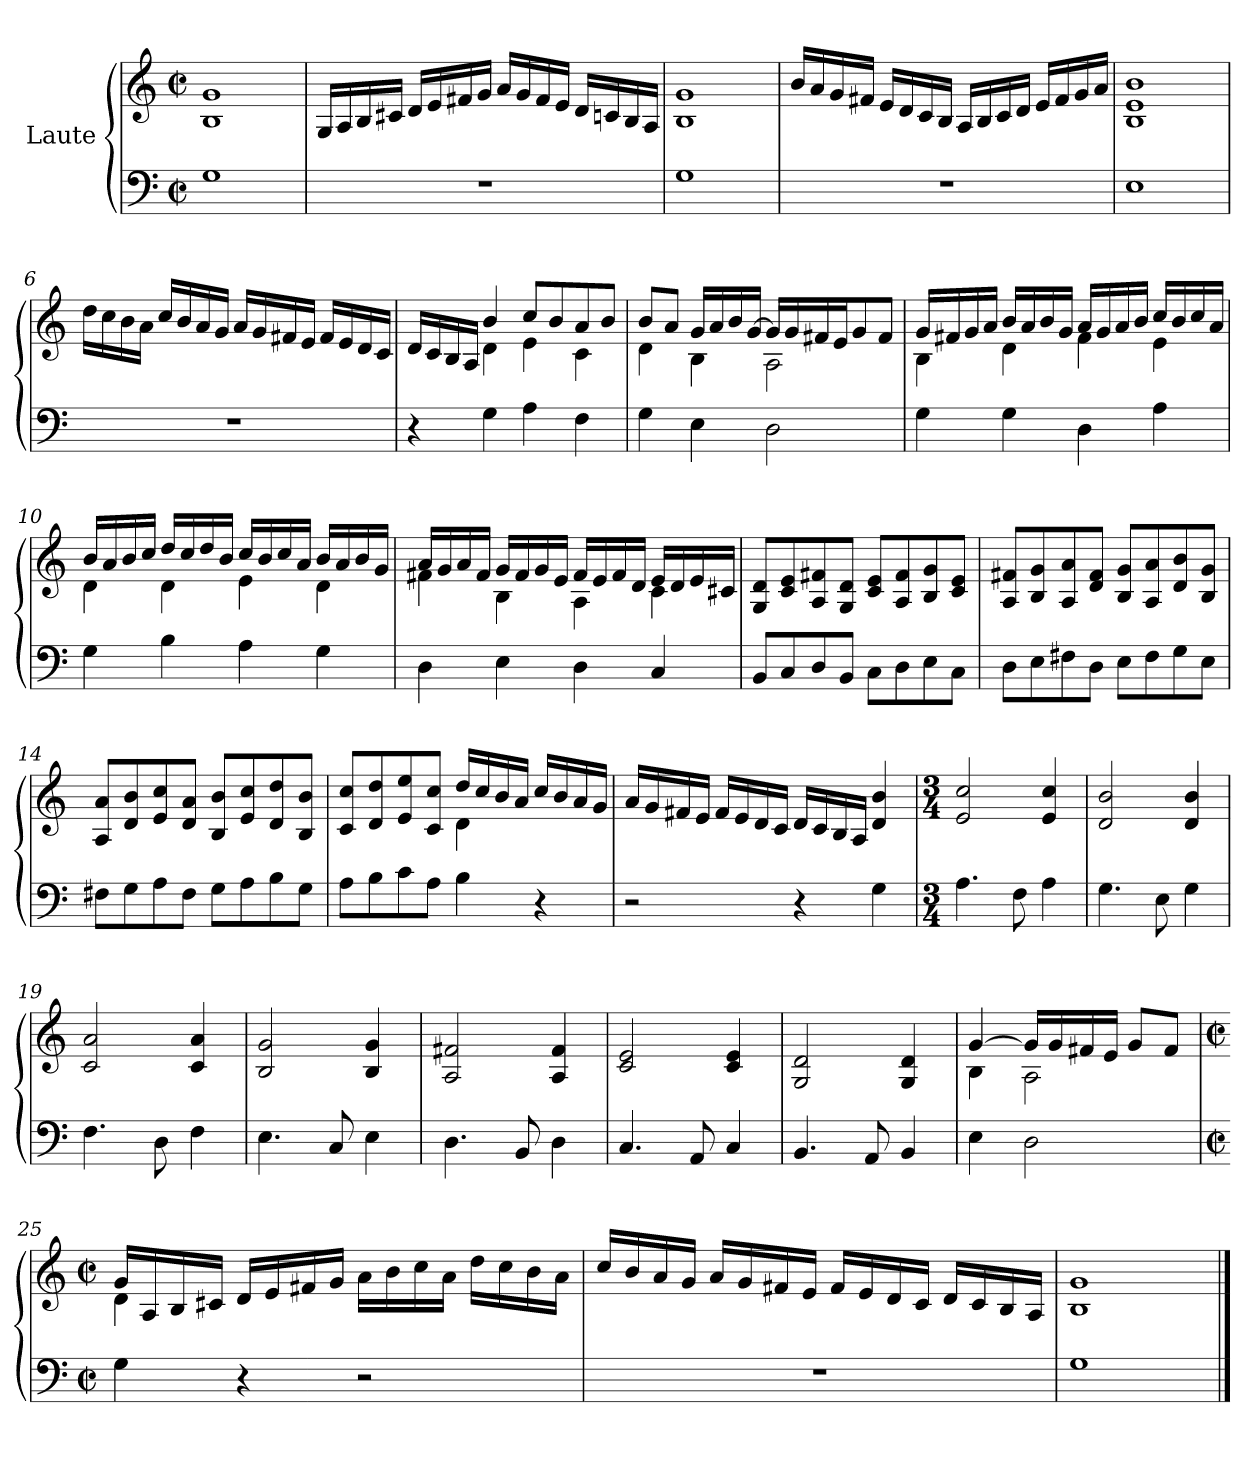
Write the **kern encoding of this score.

**kern	**kern
*part1	*part1
*staff2	*staff1
*I"Laute	*
*clefF4	*clefG2
*k[]	*k[]
*M2/2	*M2/2
*met(c|)	*met(c|)
=1	=1
1G	1B 1g
=2	=2
1r	16G/LL
.	16A/
.	16B/
.	16c#X/JJ
.	16d/LL
.	16e/
.	16f#X/
.	16g/JJ
.	16a/LL
.	16g/
.	16f#/
.	16e/JJ
.	16d/LL
.	16cn/
.	16B/
.	16A/JJ
=3	=3
1G	1B 1g
=4	=4
1r	16b/LL
.	16a/
.	16g/
.	16f#X/JJ
.	16e/LL
.	16d/
.	16c/
.	16B/JJ
.	16A/LL
.	16B/
.	16c/
.	16d/JJ
.	16e/LL
.	16f#/
.	16g/
.	16a/JJ
!!LO:LB:g=z
=5	=5
1E	1B 1e 1b
=6	=6
1r	16dd\LL
.	16cc\
.	16b\
.	16a\JJ
.	16cc/LL
.	16b/
.	16a/
.	16g/JJ
.	16a/LL
.	16g/
.	16f#X/
.	16e/JJ
.	16f#/LL
.	16e/
.	16d/
.	16c/JJ
=7	=7
*	*^
4r	16d/LL	4ryy
.	16c/	.
.	16B/	.
.	16A/JJ	.
4G\	4b/	4d\
4A\	8cc/L	4e\
.	8b/	.
4F\	8a/	4c\
.	8b/J	.
!!LO:LB:g=z	!!
=8	=8	=8
4G\	8b/L	4d\
.	8a/J	.
4E\	16g/LL	4B\
.	16a/	.
.	16b/	.
.	[16g/JJ	.
2D\	16g/LL]	2A\
.	16g/	.
.	16f#X/	.
.	16e/J	.
.	8g/	.
.	8f#/J	.
=9	=9	=9
4G\	16g/LL	4B\
.	16f#X/	.
.	16g/	.
.	16a/JJ	.
4G\	16b/LL	4d\
.	16a/	.
.	16b/	.
.	16g/JJ	.
4D\	16a/LL	4f#\
.	16g/	.
.	16a/	.
.	16b/JJ	.
4A\	16cc/LL	4e\
.	16b/	.
.	16cc/	.
.	16a/JJ	.
!!LO:LB:g=z	!!
=10	=10	=10
4G\	16b/LL	4d\
.	16a/	.
.	16b/	.
.	16cc/JJ	.
4B\	16dd/LL	4d\
.	16cc/	.
.	16dd/	.
.	16b/JJ	.
4A\	16cc/LL	4e\
.	16b/	.
.	16cc/	.
.	16a/JJ	.
4G\	16b/LL	4d\
.	16a/	.
.	16b/	.
.	16g/JJ	.
=11	=11	=11
4D\	16a/LL	4f#X\
.	16g/	.
.	16a/	.
.	16f#/JJ	.
4E\	16g/LL	4B\
.	16f#/	.
.	16g/	.
.	16e/JJ	.
4D\	16f#/LL	4A\
.	16e/	.
.	16f#/	.
.	16d/JJ	.
4C/	16e/LL	4c\
.	16d/	.
.	16e/	.
.	16c#X/JJ	.
*	*v	*v
!!LO:LB:g=z
=12	=12
8BB/L	8G/ 8d/L
8C/	8c/ 8e/
8D/	8A/ 8f#X/
8BB/J	8G/ 8d/J
8C\L	8c/ 8e/L
8D\	8A/ 8f#/
8E\	8B/ 8g/
8C\J	8c/ 8e/J
=13	=13
8D\L	8A/ 8f#X/L
8E\	8B/ 8g/
8F#X\	8A/ 8a/
8D\J	8d/ 8f#/J
8E\L	8B/ 8g/L
8F#\	8A/ 8a/
8G\	8d/ 8b/
8E\J	8B/ 8g/J
=14	=14
8F#X\L	8A/ 8a/L
8G\	8d/ 8b/
8A\	8e/ 8cc/
8F#\J	8d/ 8a/J
8G\L	8B/ 8b/L
8A\	8e/ 8cc/
8B\	8d/ 8dd/
8G\J	8B/ 8b/J
!!LO:PB:g=z
=15	=15
*	*^
8A\L	8c/ 8cc/L	2ryy
8B\	8d/ 8dd/	.
8c\	8e/ 8ee/	.
8A\J	8c/ 8cc/J	.
4B\	16dd/LL	4d\
.	16cc/	.
.	16b/	.
.	16a/JJ	.
4r	16cc/LL	4ryy
.	16b/	.
.	16a/	.
.	16g/JJ	.
*	*v	*v
=16	=16
2r	16a/LL
.	16g/
.	16f#X/
.	16e/JJ
.	16f#/LL
.	16e/
.	16d/
.	16c/JJ
4r	16d/LL
.	16c/
.	16B/
.	16A/JJ
4G\	4d/ 4b/
=17	=17
*M3/4	*M3/4
4.A\	2e/ 2cc/
8F\	.
4A\	4e/ 4cc/
!!LO:LB:g=z
=18	=18
4.G\	2d/ 2b/
8E\	.
4G\	4d/ 4b/
=19	=19
4.F\	2c/ 2a/
8D\	.
4F\	4c/ 4a/
=20	=20
4.E\	2B/ 2g/
8C/	.
4E\	4B/ 4g/
=21	=21
4.D\	2A/ 2f#X/
8BB/	.
4D\	4A/ 4f#/
=22	=22
4.C/	2c/ 2e/
8AA/	.
4C/	4c/ 4e/
=23	=23
4.BB/	2G/ 2d/
8AA/	.
4BB/	4G/ 4d/
!!LO:LB:g=z
=24	=24
*	*^
4E\	[4g/	4B\
2D\	16g/LL]	2A\
.	16g/	.
.	16f#X/	.
.	16e/JJ	.
.	8g/L	.
.	8f#/J	.
=25	=25	=25
*M2/2	*M2/2	*
*met(c|)	*met(c|)	*
4G\	16g/LL	4d\
.	16A/	.
.	16B/	.
.	16c#X/JJ	.
4r	16d/LL	2.ryy
.	16e/	.
.	16f#X/	.
.	16g/JJ	.
2r	16a\LL	.
.	16b\	.
.	16cc\	.
.	16a\JJ	.
.	16dd\LL	.
.	16cc\	.
.	16b\	.
.	16a\JJ	.
*	*v	*v
!!LO:LB:g=z
=26	=26
1r	16cc/LL
.	16b/
.	16a/
.	16g/JJ
.	16a/LL
.	16g/
.	16f#X/
.	16e/JJ
.	16f#/LL
.	16e/
.	16d/
.	16c/JJ
.	16d/LL
.	16c/
.	16B/
.	16A/JJ
=27	=27
1G	1B 1g
==	==
*-	*-
